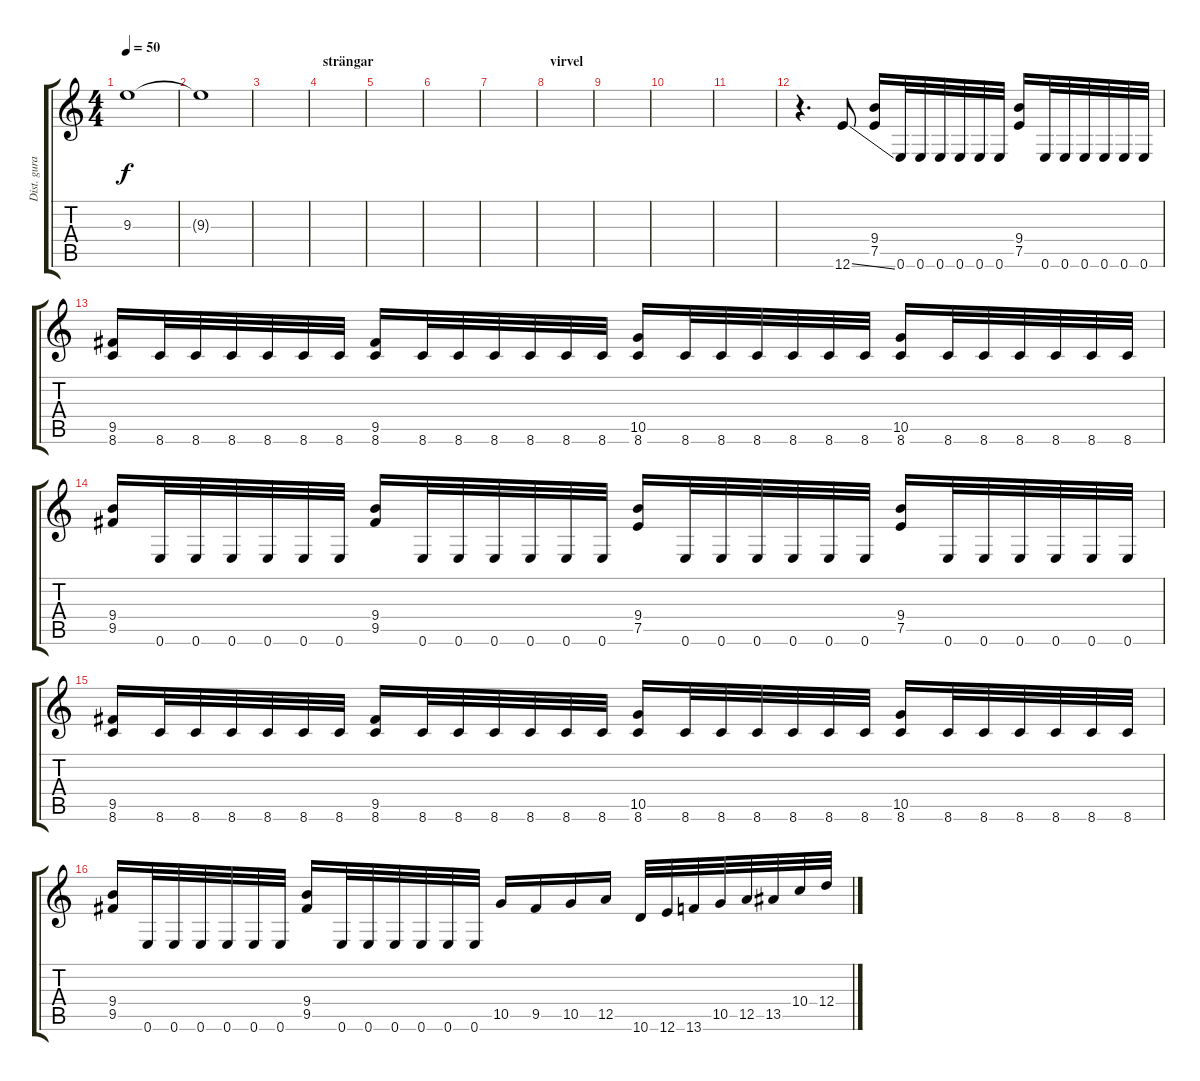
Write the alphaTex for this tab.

\track ("Dist. gura" "Dist. gura") {instrument distortionguitar}
\staff {score tabs}
\tuning (E4 B3 G3 D3 A2 E2) {hide}
\ts (4 4)
\tempo 50
\clef g2
\ks c
9.3{t}.1{dy f volume 0} |
9.3{t}.1 |
|
\section ("" "strängar")
|
|
|
|
\section ("" "virvel")
|
|
|
|
r.4{d} 12.6{ss}.8 (9.4 7.5).16 0.6.32 0.6.32 0.6.32 0.6.32 0.6.32 0.6.32 (9.4 7.5).16 0.6.32 0.6.32 0.6.32 0.6.32 0.6.32 0.6.32 |
(9.5 8.6).16 8.6.32 8.6.32 8.6.32 8.6.32 8.6.32 8.6.32 (9.5 8.6).16 8.6.32 8.6.32 8.6.32 8.6.32 8.6.32 8.6.32 (10.5 8.6).16 8.6.32 8.6.32 8.6.32 8.6.32 8.6.32 8.6.32 (10.5 8.6).16 8.6.32 8.6.32 8.6.32 8.6.32 8.6.32 8.6.32 |
(9.4 9.5).16 0.6.32 0.6.32 0.6.32 0.6.32 0.6.32 0.6.32 (9.4 9.5).16 0.6.32 0.6.32 0.6.32 0.6.32 0.6.32 0.6.32 (9.4 7.5).16 0.6.32 0.6.32 0.6.32 0.6.32 0.6.32 0.6.32 (9.4 7.5).16 0.6.32 0.6.32 0.6.32 0.6.32 0.6.32 0.6.32 |
(9.5 8.6).16 8.6.32 8.6.32 8.6.32 8.6.32 8.6.32 8.6.32 (9.5 8.6).16 8.6.32 8.6.32 8.6.32 8.6.32 8.6.32 8.6.32 (10.5 8.6).16 8.6.32 8.6.32 8.6.32 8.6.32 8.6.32 8.6.32 (10.5 8.6).16 8.6.32 8.6.32 8.6.32 8.6.32 8.6.32 8.6.32 |
(9.4 9.5).16 0.6.32 0.6.32 0.6.32 0.6.32 0.6.32 0.6.32 (9.4 9.5).16 0.6.32 0.6.32 0.6.32 0.6.32 0.6.32 0.6.32 10.5.16 9.5.16 10.5.16 12.5.16 10.6.32 12.6.32 13.6.32 10.5.32 12.5.32 13.5.32 10.4.32 12.4.32
